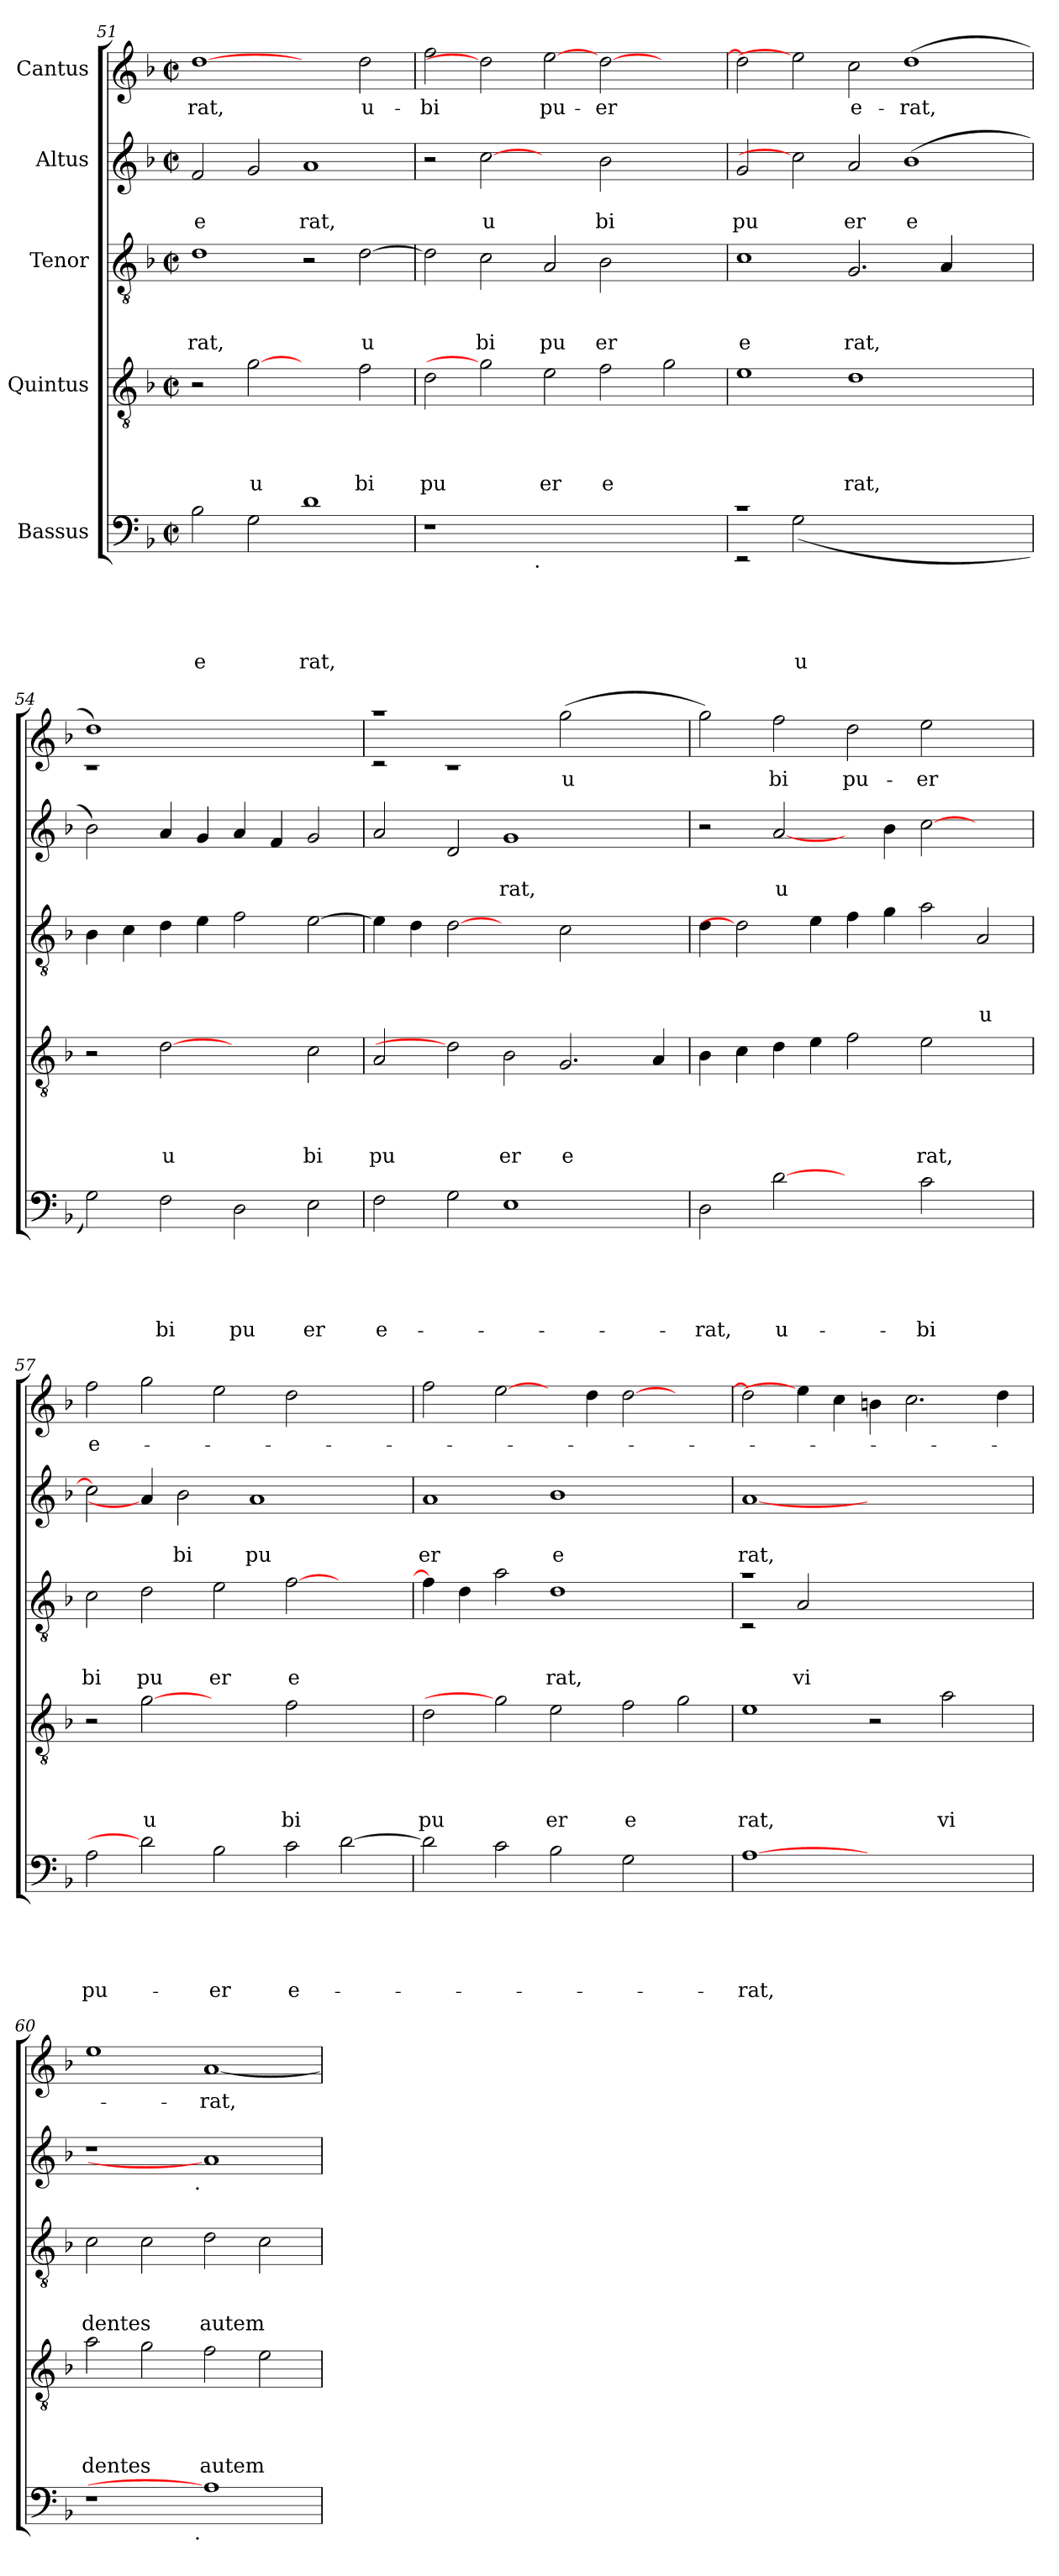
**kern	**text	**text	**text	**text	**text	**kern	**text	**text	**text	**text	**kern	**text	**text	**text	**kern	**text	**text	**kern	**text
*part5	*part5	*part5	*part5	*part5	*part5	*part4	*part4	*part4	*part4	*part4	*part3	*part3	*part3	*part3	*part2	*part2	*part2	*part1	*part1
*staff5	*staff5	*staff5	*staff5	*staff5	*staff5	*staff4	*staff4	*staff4	*staff4	*staff4	*staff3	*staff3	*staff3	*staff3	*staff2	*staff2	*staff2	*staff1	*staff1
*I"Bassus	*	*	*	*	*	*I"Quintus	*	*	*	*	*I"Tenor	*	*	*	*I"Altus	*	*	*I"Cantus	*
*clefF4	*	*	*	*	*	*clefGv2	*	*	*	*	*clefGv2	*	*	*	*clefG2	*	*	*clefG2	*
*k[b-]	*	*	*	*	*	*k[b-]	*	*	*	*	*k[b-]	*	*	*	*k[b-]	*	*	*k[b-]	*
*F:	*	*	*	*	*	*F:	*	*	*	*	*F:	*	*	*	*F:	*	*	*F:	*
*M2/2	*	*	*	*	*	*M2/2	*	*	*	*	*M2/2	*	*	*	*M2/2	*	*	*M2/2	*
*met(c|)	*	*	*	*	*	*met(c|)	*	*	*	*	*met(c|)	*	*	*	*met(c|)	*	*	*met(c|)	*
=51	=51	=51	=51	=51	=51	=51	=51	=51	=51	=51	=51	=51	=51	=51	=51	=51	=51	=51	=51
!	!	!	!	!	!LO:LY:b	!	!	!	!	!	!	!	!	!LO:LY:b	!	!	!LO:LY:b	!	!LO:LY:b
2B-\	.	.	.	.	e	2r	.	.	.	.	1d	.	.	rat,	2f/	.	e	[1dd	-rat,
!	!	!	!	!	!	!	!	!	!	!LO:LY:b	!	!	!	!	!	!	!	!	!
2G\	.	.	.	.	.	[2g	.	.	.	u	.	.	.	.	2g/	.	.	.	.
!	!	!	!	!	!LO:LY:b	!	!	!	!	!	!	!	!	!	!	!	!LO:LY:b	!	!
1d	.	.	.	.	rat,	2ryy	.	.	.	.	2r	.	.	.	1a	.	rat,	2ryy	.
!	!	!	!	!	!	!	!	!	!	!LO:LY:b	!	!	!	!LO:LY:b	!	!	!	!	!LO:LY:b
.	.	.	.	.	.	2f\	.	.	.	bi	[>2d\	.	.	u	.	.	.	2dd\	u-
=52	=52	=52	=52	=52	=52	=52	=52	=52	=52	=52	=52	=52	=52	=52	=52	=52	=52	=52	=52
!	!	!	!	!	!	!	!	!	!	!LO:LY:b	!	!	!	!	!	!	!	!	!LO:LY:b
*^	*	*	*	*	*	*	*	*	*	*	*	*	*	*	*	*	*	*	*
1r	2ryy	.	.	.	.	.	2d\	.	.	.	pu	2d\]	.	.	.	2r	.	.	2ff\	-bi
!	!	!	!	!	!	!	!	!	!	!	!	!	!	!	!LO:LY:b	!	!	!LO:LY:b	!	!
.	4...ryy	.	.	.	.	.	2g]	.	.	.	.	2c\	.	.	bi	[2cc	.	u	2dd]	.
!	!LO:TX:b:t=.	!	!	!	!	!	!	!	!	!	!	!	!	!	!	!	!	!	!	!
.	1ryy	.	.	.	.	.	.	.	.	.	.	.	.	.	.	.	.	.	.	.
!	!	!	!	!	!	!	!	!	!	!	!LO:LY:b	!	!	!	!LO:LY:b	!	!	!	!	!LO:LY:b
1.ryy	.	.	.	.	.	.	2e\	.	.	.	er	2A/	.	.	pu	2ryy	.	.	[2ee	pu-
!	!	!	!	!	!	!	!	!	!	!	!LO:LY:b	!	!	!	!LO:LY:b	!	!	!LO:LY:b	!	!LO:LY:b
.	.	.	.	.	.	.	2f\	.	.	.	e	2B-\	.	.	er	2b-\	.	bi	[>2dd\	-er
.	2ryy	.	.	.	.	.	.	.	.	.	.	.	.	.	.	.	.	.	.	.
.	.	.	.	.	.	.	2g\	.	.	.	.	2ryy	.	.	.	2ryy	.	.	2ryy	.
.	32ryy	.	.	.	.	.	.	.	.	.	.	.	.	.	.	.	.	.	.	.
=53	=53	=53	=53	=53	=53	=53	=53	=53	=53	=53	=53	=53	=53	=53	=53	=53	=53	=53	=53	=53
!	!	!	!	!	!	!	!	!	!	!	!	!	!	!	!LO:LY:b	!	!	!LO:LY:b	!	!
1rc	2rEE	.	.	.	.	.	1e	.	.	.	.	1c	.	.	e	2g/	.	pu	2dd\]	.
!	!	!	!	!	!	!LO:LY:b	!	!	!	!	!	!	!	!	!	!	!	!	!	!
.	(>2G\	.	.	.	.	u	.	.	.	.	.	.	.	.	.	2cc]	.	.	2ee]	.
!	!	!	!	!	!	!	!	!	!	!	!LO:LY:b	!	!	!	!LO:LY:b	!	!	!LO:LY:b	!	!LO:LY:b
1.ryy	1.ryy	.	.	.	.	.	1d	.	.	.	rat,	2.G/	.	.	rat,	2a/	.	er	2cc\	e-
!	!	!	!	!	!	!	!	!	!	!	!	!	!	!	!	!	!	!LO:LY:b:rj	!	!LO:LY:b
.	.	.	.	.	.	.	.	.	.	.	.	.	.	.	.	(>1b-	.	e	(>1dd	-rat,
.	.	.	.	.	.	.	.	.	.	.	.	4A/	.	.	.	.	.	.	.	.
.	.	.	.	.	.	.	2ryy	.	.	.	.	2ryy	.	.	.	.	.	.	.	.
*v	*v	*	*	*	*	*	*	*	*	*	*	*	*	*	*	*	*	*	*	*
=54	=54	=54	=54	=54	=54	=54	=54	=54	=54	=54	=54	=54	=54	=54	=54	=54	=54	=54	=54
*	*	*	*	*	*	*	*	*	*	*	*	*	*	*	*	*	*	*^	*
2G\)	.	.	.	.	.	2r	.	.	.	.	4B-\	.	.	.	2b-\)	.	.	1dd)	1rc	.
.	.	.	.	.	.	.	.	.	.	.	4c\	.	.	.	.	.	.	.	.	.
!	!	!	!	!	!LO:LY:b	!	!	!	!	!LO:LY:b	!	!	!	!	!	!	!	!	!	!
2F\	.	.	.	.	bi	[2d	.	.	.	u	4d\	.	.	.	4a/	.	.	.	.	.
.	.	.	.	.	.	.	.	.	.	.	4e\	.	.	.	4g/	.	.	.	.	.
!	!	!	!	!	!LO:LY:b	!	!	!	!	!	!	!	!	!	!	!	!	!	!	!
2D\	.	.	.	.	pu	2ryy	.	.	.	.	2f\	.	.	.	4a/	.	.	1ryy	1ryy	.
.	.	.	.	.	.	.	.	.	.	.	.	.	.	.	4f/	.	.	.	.	.
!	!	!	!	!	!LO:LY:b	!	!	!	!	!LO:LY:b	!	!	!	!	!	!	!	!	!	!
2E\	.	.	.	.	er	2c\	.	.	.	bi	[<2e\	.	.	.	2g/	.	.	.	.	.
!!LO:LB:g=z	!!
=55	=55	=55	=55	=55	=55	=55	=55	=55	=55	=55	=55	=55	=55	=55	=55	=55	=55	=55	=55	=55
!	!	!	!	!	!LO:LY:b	!	!	!	!	!LO:LY:b	!	!	!	!	!	!	!	!	!	!
2F\	.	.	.	.	e-	2A/	.	.	.	pu	4e\]	.	.	.	2a/	.	.	1raa	2rc	.
.	.	.	.	.	.	.	.	.	.	.	4d\	.	.	.	.	.	.	.	.	.
2G\	.	.	.	.	.	2d]	.	.	.	.	[2d	.	.	.	2d/	.	.	.	1rc	.
!	!	!	!	!	!	!	!	!	!	!LO:LY:b	!	!	!	!	!	!	!LO:LY:b	!	!	!
1E	.	.	.	.	.	2B-\	.	.	.	er	2ryy	.	.	.	1g	.	rat,	2ryy	.	.
!	!	!	!	!	!	!	!	!	!	!LO:LY:b	!	!	!	!	!	!	!	!	!	!LO:LY:b
.	.	.	.	.	.	2.G/	.	.	.	e	2c\	.	.	.	.	.	.	1ryy	(>2gg\	u-
2ryy	.	.	.	.	.	.	.	.	.	.	2ryy	.	.	.	2ryy	.	.	.	2ryy	.
.	.	.	.	.	.	4A/	.	.	.	.	.	.	.	.	.	.	.	.	.	.
*	*	*	*	*	*	*	*	*	*	*	*	*	*	*	*	*	*	*v	*v	*
=56	=56	=56	=56	=56	=56	=56	=56	=56	=56	=56	=56	=56	=56	=56	=56	=56	=56	=56	=56
!	!	!	!	!	!LO:LY:b	!	!	!	!	!	!	!	!	!	!	!	!	!	!
2D\	.	.	.	.	-rat,	4B-\	.	.	.	.	4d\	.	.	.	2r	.	.	2gg\)	.
.	.	.	.	.	.	4c\	.	.	.	.	2d]	.	.	.	.	.	.	.	.
!	!	!	!	!	!LO:LY:b	!	!	!	!	!	!	!	!	!	!	!	!LO:LY:b	!	!LO:LY:b
[2d	.	.	.	.	u-	4d\	.	.	.	.	.	.	.	.	[2a/	.	u	2ff\	-bi
.	.	.	.	.	.	4e\	.	.	.	.	4e\	.	.	.	.	.	.	.	.
!	!	!	!	!	!	!	!	!	!	!	!	!	!	!	!	!	!	!	!LO:LY:b
2ryy	.	.	.	.	.	2f\	.	.	.	.	4f\	.	.	.	4ryy	.	.	2dd\	pu-
.	.	.	.	.	.	.	.	.	.	.	4g\	.	.	.	4b-\	.	.	.	.
!	!	!	!	!	!LO:LY:b	!	!	!	!	!LO:LY:b	!	!	!	!	!	!	!	!	!LO:LY:b
2c\	.	.	.	.	-bi	2e\	.	.	.	rat,	2a\	.	.	.	[>2cc\	.	.	2ee\	-er
!	!	!	!	!	!	!	!	!	!	!	!	!	!	!LO:LY:b	!	!	!	!	!
2ryy	.	.	.	.	.	2ryy	.	.	.	.	2A/	.	.	u	2ryy	.	.	2ryy	.
=57	=57	=57	=57	=57	=57	=57	=57	=57	=57	=57	=57	=57	=57	=57	=57	=57	=57	=57	=57
!	!	!	!	!	!LO:LY:b	!	!	!	!	!	!	!	!	!LO:LY:b	!	!	!	!	!LO:LY:b
2A\	.	.	.	.	pu-	2r	.	.	.	.	2c\	.	.	bi	2cc\]	.	.	2ff\	e-
!	!	!	!	!	!	!	!	!	!	!LO:LY:b	!	!	!	!LO:LY:b	!	!	!	!	!
2d]	.	.	.	.	.	[2g	.	.	.	u	2d\	.	.	pu	4a/]	.	.	2gg\	.
!	!	!	!	!	!	!	!	!	!	!	!	!	!	!	!	!	!LO:LY:b	!	!
.	.	.	.	.	.	.	.	.	.	.	.	.	.	.	2b-\	.	bi	.	.
!	!	!	!	!	!LO:LY:b	!	!	!	!	!	!	!	!	!LO:LY:b	!	!	!	!	!
2B-\	.	.	.	.	-er	2ryy	.	.	.	.	2e\	.	.	er	.	.	.	2ee\	.
!	!	!	!	!	!	!	!	!	!	!	!	!	!	!	!	!	!LO:LY:b	!	!
.	.	.	.	.	.	.	.	.	.	.	.	.	.	.	1a	.	pu	.	.
!	!	!	!	!	!LO:LY:b	!	!	!	!	!LO:LY:b	!	!	!	!LO:LY:b	!	!	!	!	!
2c\	.	.	.	.	e-	2f\	.	.	.	bi	[>2f\	.	.	e	.	.	.	2dd\	.
[>2d\	.	.	.	.	.	2ryy	.	.	.	.	2ryy	.	.	.	.	.	.	2ryy	.
.	.	.	.	.	.	.	.	.	.	.	.	.	.	.	4ryy	.	.	.	.
=58	=58	=58	=58	=58	=58	=58	=58	=58	=58	=58	=58	=58	=58	=58	=58	=58	=58	=58	=58
!	!	!	!	!	!	!	!	!	!	!LO:LY:b	!	!	!	!	!	!	!LO:LY:b	!	!
2d\]	.	.	.	.	.	2d\	.	.	.	pu	4f\]	.	.	.	1a	.	er	2ff\	.
.	.	.	.	.	.	.	.	.	.	.	4d\	.	.	.	.	.	.	.	.
2c\	.	.	.	.	.	2g]	.	.	.	.	2a\	.	.	.	.	.	.	[2ee\	.
!	!	!	!	!	!	!	!	!	!	!LO:LY:b	!	!	!	!LO:LY:b	!	!	!LO:LY:b	!	!
2B-\	.	.	.	.	.	2e\	.	.	.	er	1d	.	.	rat,	1b-	.	e	4ryy	.
.	.	.	.	.	.	.	.	.	.	.	.	.	.	.	.	.	.	4dd\	.
!	!	!	!	!	!	!	!	!	!	!LO:LY:b	!	!	!	!	!	!	!	!	!
2G\	.	.	.	.	.	2f\	.	.	.	e	.	.	.	.	.	.	.	[>2dd\	.
2ryy	.	.	.	.	.	2g\	.	.	.	.	2ryy	.	.	.	2ryy	.	.	2ryy	.
=59	=59	=59	=59	=59	=59	=59	=59	=59	=59	=59	=59	=59	=59	=59	=59	=59	=59	=59	=59
!	!	!	!	!	!LO:LY:b	!	!	!	!	!LO:LY:b	!	!	!	!	!	!	!LO:LY:b	!	!
*	*	*	*	*	*	*	*	*	*	*	*^	*	*	*	*	*	*	*	*
[1A	.	.	.	.	-rat,	1e	.	.	.	rat,	1ra	2rC	.	.	.	[1a	.	rat,	2dd\]	.
!	!	!	!	!	!	!	!	!	!	!	!	!	!	!	!LO:LY:b	!	!	!	!	!
.	.	.	.	.	.	.	.	.	.	.	.	2A/	.	.	vi	.	.	.	4ee\]	.
.	.	.	.	.	.	.	.	.	.	.	.	.	.	.	.	.	.	.	4cc\	.
1ryy	.	.	.	.	.	2r	.	.	.	.	1ryy	1ryy	.	.	.	1ryy	.	.	4bn\	.
.	.	.	.	.	.	.	.	.	.	.	.	.	.	.	.	.	.	.	2.cc\	.
!	!	!	!	!	!	!	!	!	!	!LO:LY:b	!	!	!	!	!	!	!	!	!	!
.	.	.	.	.	.	2a\	.	.	.	vi	.	.	.	.	.	.	.	.	.	.
4ryy	.	.	.	.	.	4ryy	.	.	.	.	4ryy	4ryy	.	.	.	4ryy	.	.	4dd\	.
=60	=60	=60	=60	=60	=60	=60	=60	=60	=60	=60	=60	=60	=60	=60	=60	=60	=60	=60	=60	=60
!	!	!	!	!	!	!	!	!	!	!LO:LY:b	!	!	!	!	!LO:LY:b	!	!	!	!	!
*^	*	*	*	*	*	*	*	*	*	*	*v	*v	*	*	*	*^	*	*	*	*
1r	2ryy	.	.	.	.	.	2a\	.	.	.	dentes	2c\	.	.	dentes	1r	2ryy	.	.	1ee	.
.	4...ryy	.	.	.	.	.	2g\	.	.	.	.	2c\	.	.	.	.	4...ryy	.	.	.	.
!	!	!	!	!	!	!	!	!	!	!	!	!	!	!	!	!	!LO:TX:b:t=.	!	!	!	!
!	!LO:TX:b:t=.	!	!	!	!	!	!	!	!	!	!	!	!	!	!	!	!	!	!	!	!
.	1ryy	.	.	.	.	.	.	.	.	.	.	.	.	.	.	.	1ryy	.	.	.	.
!	!	!	!	!	!	!	!	!	!	!	!LO:LY:b	!	!	!	!LO:LY:b	!	!	!	!	!	!LO:LY:b
1A]	.	.	.	.	.	.	2f\	.	.	.	autem	2d\	.	.	autem	1a]	.	.	.	[<1a	-rat,
.	.	.	.	.	.	.	2e\	.	.	.	.	2c\	.	.	.	.	.	.	.	.	.
.	32ryy	.	.	.	.	.	.	.	.	.	.	.	.	.	.	.	32ryy	.	.	.	.
*v	*v	*	*	*	*	*	*	*	*	*	*	*	*	*	*	*v	*v	*	*	*	*
=	=	=	=	=	=	=	=	=	=	=	=	=	=	=	=	=	=	=	=
*-	*-	*-	*-	*-	*-	*-	*-	*-	*-	*-	*-	*-	*-	*-	*-	*-	*-	*-	*-
